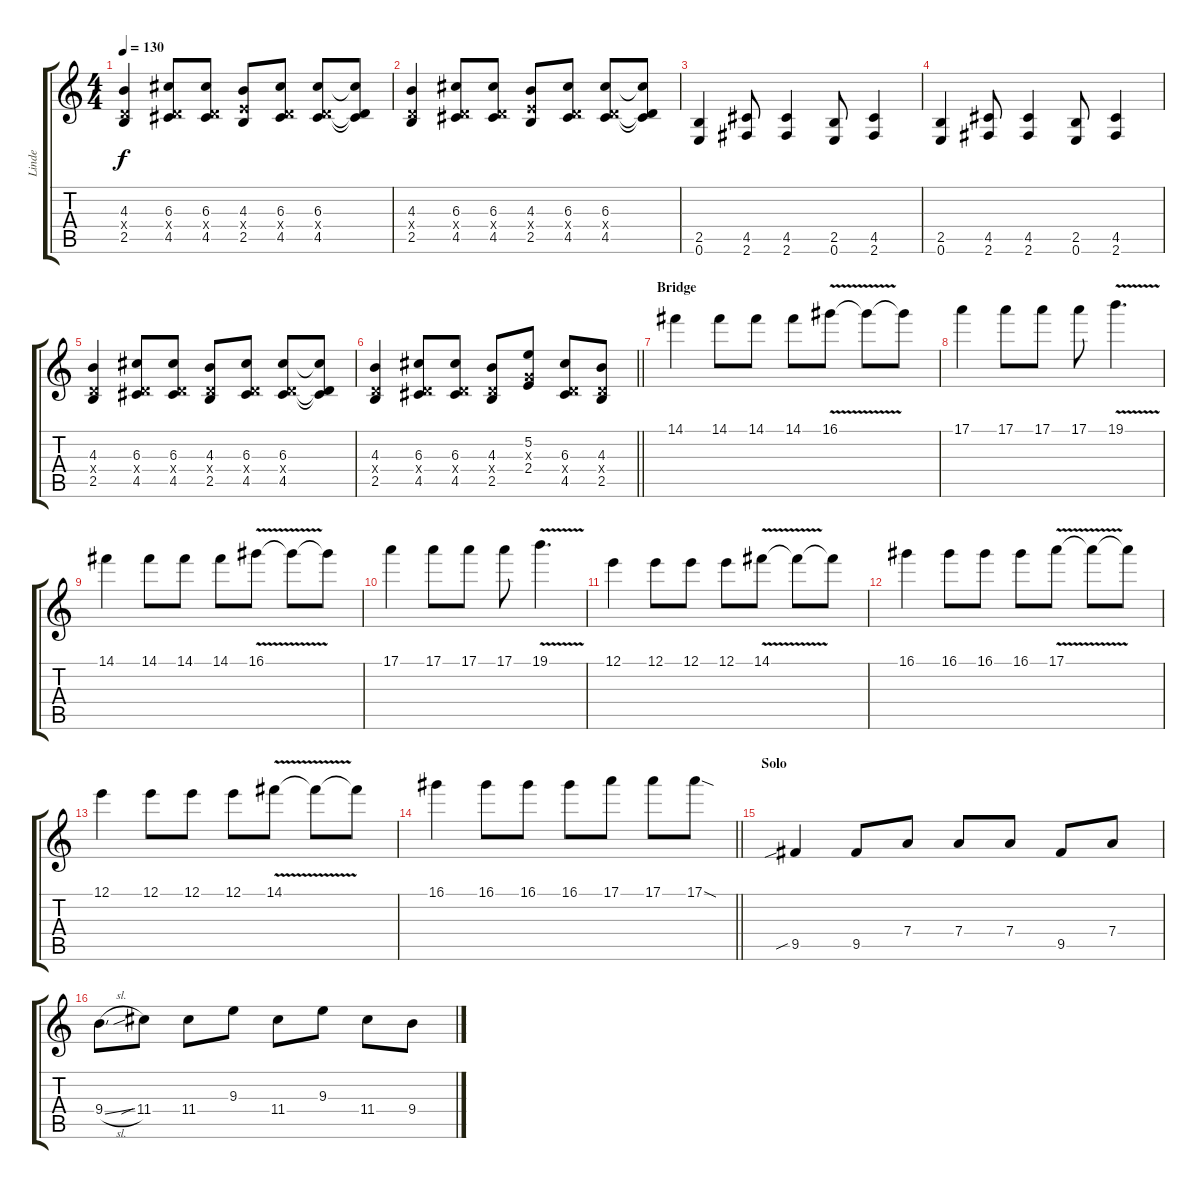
\track ("Linde" "Linde") {instrument distortionguitar}
\staff {score tabs}
\tuning (E4 B3 G3 D3 A2 E2) {hide}
\ts (4 4)
\tempo 130
\clef g2
\ks c
(4.3 0.4{x} 2.5).4{dy f} (6.3 0.4{x} 4.5).8 (6.3 0.4{x} 4.5).8 (4.3 2.4{x} 2.5).8 (6.3 0.4{x} 4.5).8 (6.3 0.4{x} 4.5).8 (6.3{t} 0.4{t} 4.5{t}).8 |
(4.3 0.4{x} 2.5).4 (6.3 0.4{x} 4.5).8 (6.3 0.4{x} 4.5).8 (4.3 2.4{x} 2.5).8 (6.3 0.4{x} 4.5).8 (6.3 0.4{x} 4.5).8 (6.3{t} 0.4{t} 4.5{t}).8 |
(2.5 0.6).4 (4.5 2.6).8 (4.5 2.6).4 (2.5 0.6).8 (4.5 2.6).4 |
(2.5 0.6).4 (4.5 2.6).8 (4.5 2.6).4 (2.5 0.6).8 (4.5 2.6).4 |
(4.3 0.4{x} 2.5).4 (6.3 0.4{x} 4.5).8 (6.3 0.4{x} 4.5).8 (4.3 0.4{x} 2.5).8 (6.3 0.4{x} 4.5).8 (6.3 0.4{x} 4.5).8 (6.3{t} 0.4{t} 4.5{t}).8 |
\barLineRight lightlight
(4.3 0.4{x} 2.5).4 (6.3 0.4{x} 4.5).8 (6.3 0.4{x} 4.5).8 (4.3 0.4{x} 2.5).8 (5.2 0.3{x} 2.4).8 (6.3 0.4{x} 4.5).8 (4.3 0.4{x} 2.5).8 |
\section ("" "Bridge")
14.1.4 14.1.8 14.1.8 14.1.8 16.1{v}.8 16.1{t}.8 16.1{t}.8 |
17.1.4 17.1.8 17.1.8 17.1.8 19.1{v}.4{d} |
14.1.4 14.1.8 14.1.8 14.1.8 16.1{v}.8 16.1{t}.8 16.1{t}.8 |
17.1.4 17.1.8 17.1.8 17.1.8 19.1{v}.4{d} |
12.1.4 12.1.8 12.1.8 12.1.8 14.1{v}.8 14.1{t}.8 14.1{t}.8 |
16.1.4 16.1.8 16.1.8 16.1.8 17.1{v}.8 17.1{t}.8 17.1{t}.8 |
12.1.4 12.1.8 12.1.8 12.1.8 14.1{v}.8 14.1{t}.8 14.1{t}.8 |
\barLineRight lightlight
16.1.4 16.1.8 16.1.8 16.1.8 17.1.8 17.1.8 17.1{sod}.8 |
\section ("" "Solo")
9.5{sib}.4 9.5.8 7.4.8 7.4.8 7.4.8 9.5.8 7.4.8 |
9.4{sl}.8 11.4{sib}.8 11.4.8 9.3.8 11.4.8 9.3.8 11.4.8 9.4.8
